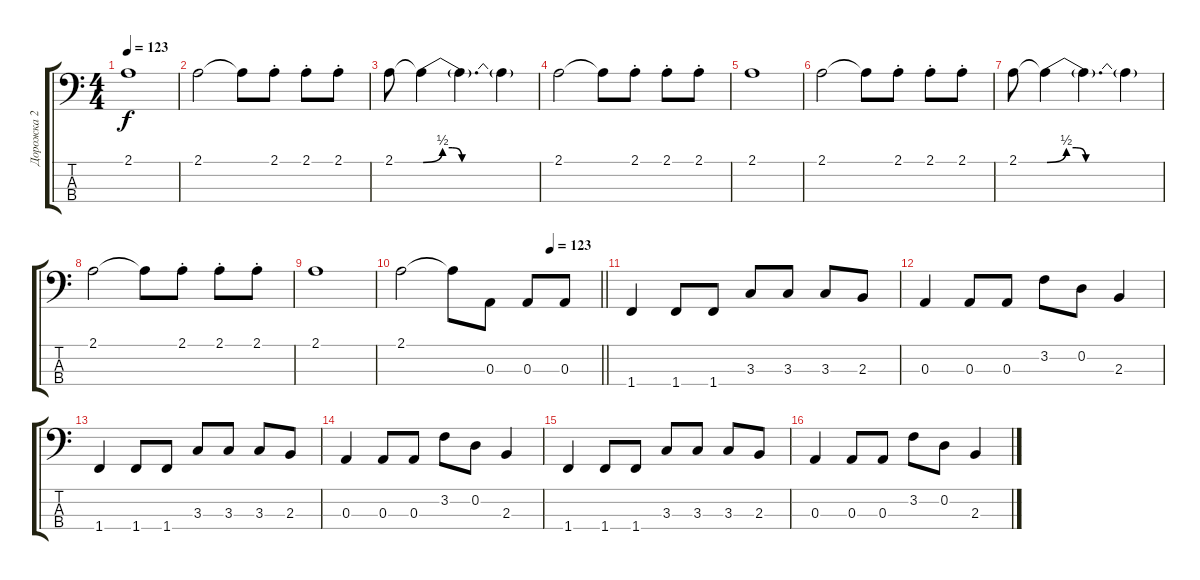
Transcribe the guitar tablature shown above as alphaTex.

\track ("Дорожка 2" "Дорожка 2") {instrument electricbassfinger}
\staff {score tabs}
\tuning (G2 D2 A1 E1) {hide}
\ts (4 4)
\tempo 123
\clef f4
\ks c
2.1.1{dy f} |
2.1.2 2.1{t}.8 2.1{st}.8 2.1{st}.8 2.1{st}.8 |
2.1.8 2.1{be (custom 0 0 10 2 15 2 20 0 30 0 60 0) t}.4 2.1{t}.4{d} 2.1{t}.4 |
2.1.2 2.1{t}.8 2.1{st}.8 2.1{st}.8 2.1{st}.8 |
2.1.1 |
2.1.2 2.1{t}.8 2.1{st}.8 2.1{st}.8 2.1{st}.8 |
2.1.8 2.1{be (custom 0 0 10 2 15 2 20 0 30 0 60 0) t}.4 2.1{t}.4{d} 2.1{t}.4 |
2.1.2 2.1{t}.8 2.1{st}.8 2.1{st}.8 2.1{st}.8 |
2.1.1 |
\tempo (123 0.75)
\barLineRight lightlight
2.1.2 2.1{t}.8 0.3.8 0.3.8 0.3.8 |
1.4.4 1.4.8 1.4.8 3.3.8 3.3.8 3.3.8 2.3.8 |
0.3.4 0.3.8 0.3.8 3.2.8 0.2.8 2.3.4 |
1.4.4 1.4.8 1.4.8 3.3.8 3.3.8 3.3.8 2.3.8 |
0.3.4 0.3.8 0.3.8 3.2.8 0.2.8 2.3.4 |
1.4.4 1.4.8 1.4.8 3.3.8 3.3.8 3.3.8 2.3.8 |
0.3.4 0.3.8 0.3.8 3.2.8 0.2.8 2.3.4
